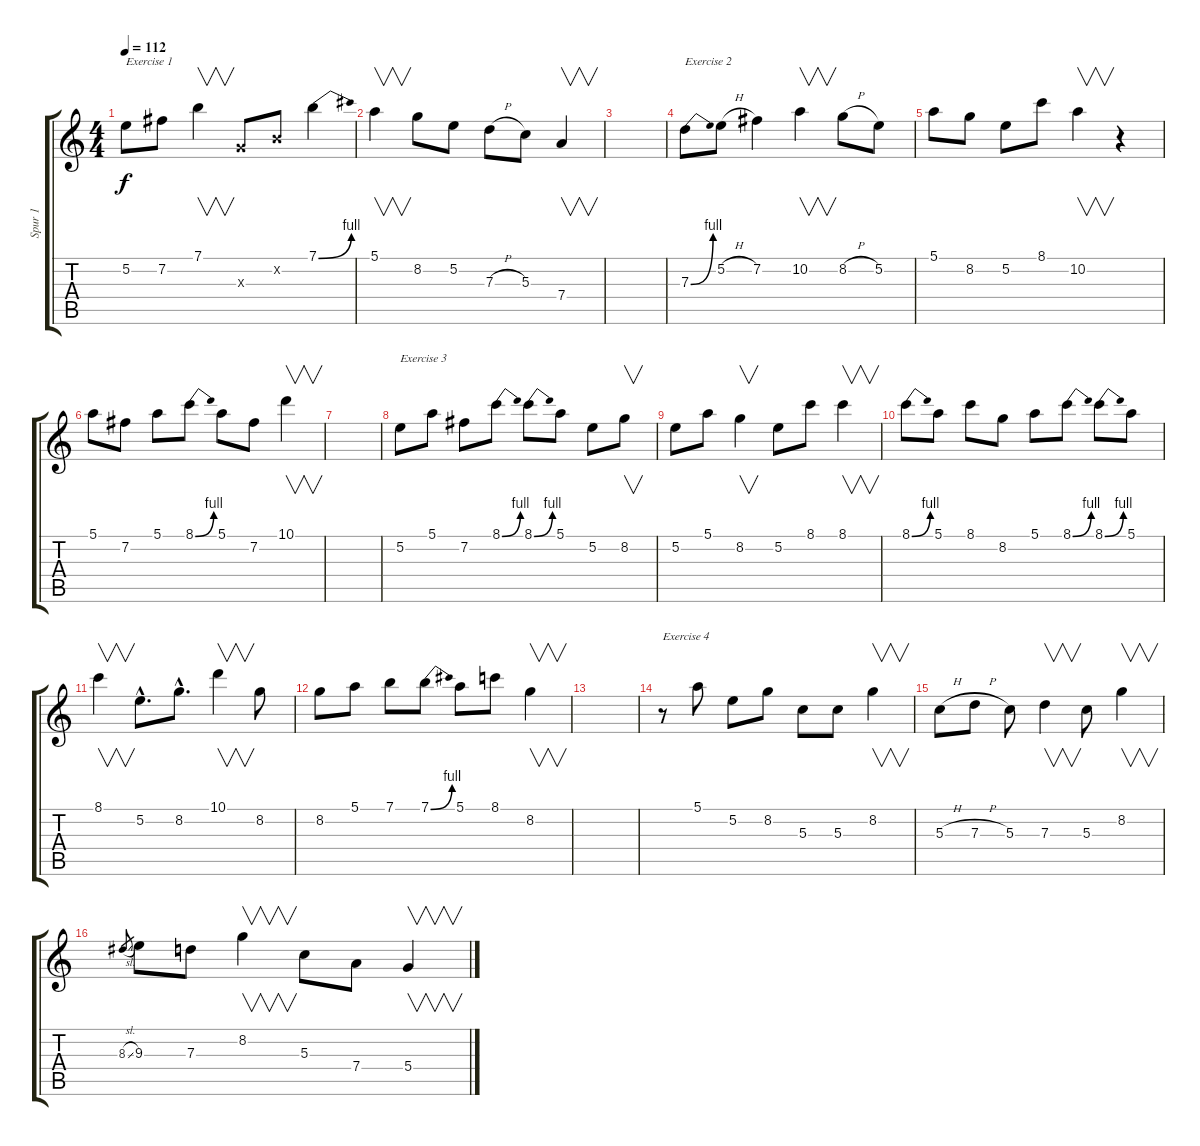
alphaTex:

\track ("Spur 1" "Spur 1") {instrument overdrivenguitar}
\staff {score tabs}
\tuning (E4 B3 G3 D3 A2 E2) {hide}
\ts (4 4)
\tempo 112
\clef g2
\ks c
5.2.8{txt "Exercise 1" dy f instrument overdrivenguitar} 7.2.8 7.1.4{v} 0.3{x}.8 0.2{x}.8 7.1{be (bend 0 0 60 4)}.4 |
5.1.4{v} 8.2.8 5.2.8 7.3{h}.8 5.3.8 7.4.4{v} |
|
7.3{be (bend 0 0 60 4)}.8{txt "Exercise 2"} 5.2{h}.8 7.2.4 10.2.4{v} 8.2{h}.8 5.2.8 |
5.1.8 8.2.8 5.2.8 8.1.8 10.2.4{v} r.4 |
5.1.8 7.2.8 5.1.8 8.1{be (bend 0 0 60 4)}.8 5.1.8 7.2.8 10.1.4{v} |
|
5.2.8{txt "Exercise 3"} 5.1.8 7.2.8 8.1{be (bend 0 0 60 4)}.8 8.1{be (bend 0 0 60 4)}.8 5.1.8 5.2.8 8.2.8{v} |
5.2.8 5.1.8 8.2.4{v} 5.2.8 8.1.8 8.1.4{v} |
8.1{be (bend 0 0 60 4)}.8 5.1.8 8.1.8 8.2.8 5.1.8 8.1{be (bend 0 0 60 4)}.8 8.1{be (bend 0 0 60 4)}.8 5.1.8 |
8.1.4{v} 5.2{hac}.8{d} 8.2{hac}.8{d} 10.1.4{v} 8.2.8 |
8.2.8 5.1.8 7.1.8 7.1{be (bend 0 0 60 4)}.8 5.1.8 8.1.8 8.2.4{v} |
|
r.8{txt "Exercise 4"} 5.1.8 5.2.8 8.2.8 5.3.8 5.3.8 8.2.4{v} |
5.3{h}.8 7.3{h}.8 5.3.8 7.3.4{v} 5.3.8 8.2.4{v} |
8.3{sl}.8{gr} 9.3.8 7.3.8 8.2.4{v} 5.3.8 7.4.8 5.4.4{v}
